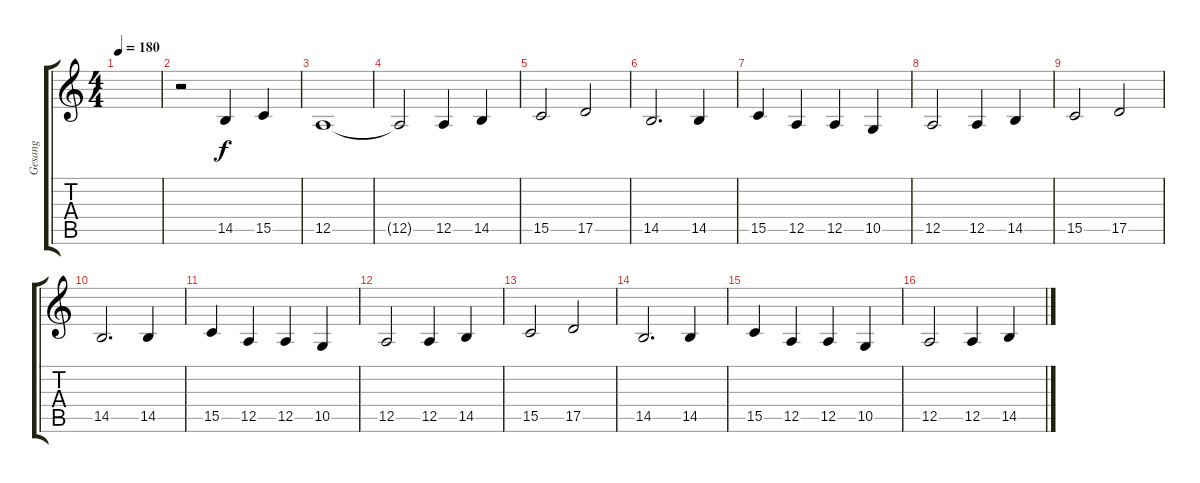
\track ("Gesang" "Gesang") {instrument lead6voice}
\staff {score tabs}
\tuning (E4 B3 G3 D3 A2 E2) {hide}
\ts (4 4)
\tempo 180
\clef g2
\ks c
|
r.2 14.5.4 15.5.4 |
12.5.1 |
12.5{t}.2 12.5.4 14.5.4 |
15.5.2 17.5.2 |
14.5.2{d} 14.5.4 |
15.5.4 12.5.4 12.5.4 10.5.4 |
12.5.2 12.5.4 14.5.4 |
15.5.2 17.5.2 |
14.5.2{d} 14.5.4 |
15.5.4 12.5.4 12.5.4 10.5.4 |
12.5.2 12.5.4 14.5.4 |
15.5.2 17.5.2 |
14.5.2{d} 14.5.4 |
15.5.4 12.5.4 12.5.4 10.5.4 |
12.5.2 12.5.4 14.5.4
